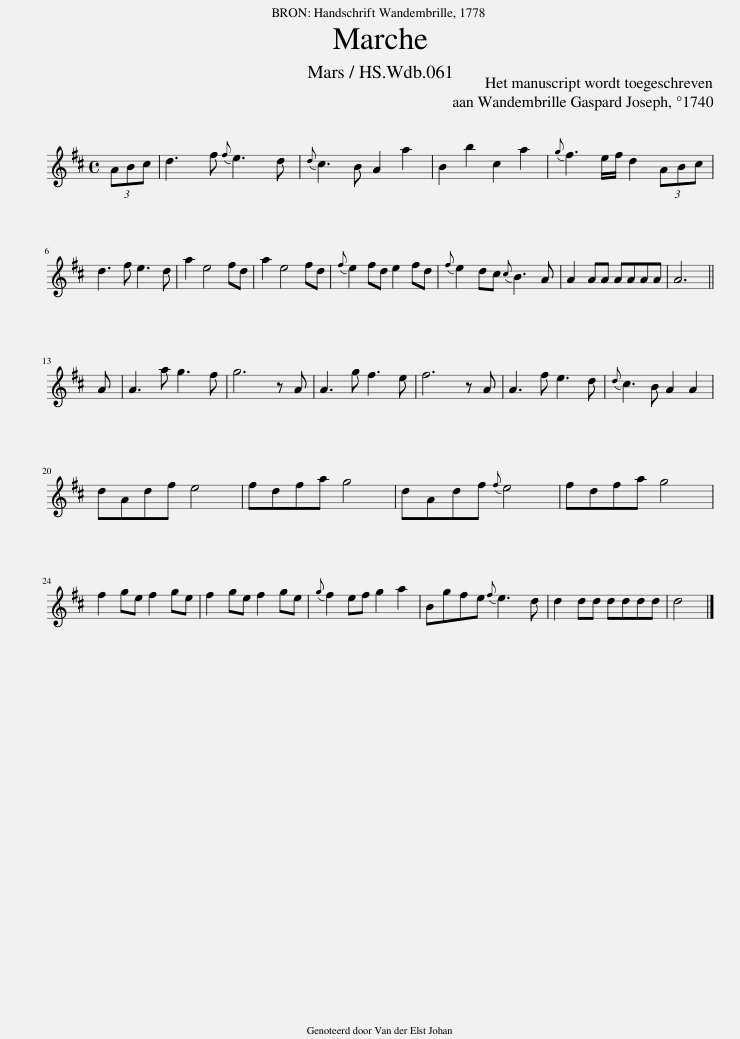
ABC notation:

X:1
L:1/8
M:4/4
I:linebreak $
K:D
V:1 treble
V:1
 (3ABc | d3 f{f} e3 d |{d} c3 B A2 a2 | B2 b2 c2 a2 |{g} f3 e/f/ d2 (3ABc |$ %5
 d3 f e3 d | a2 e4 fd | a2 e4 fd |{f} e2 fd e2 fd |{f} e2 dc{c} B3 A | %10
 A2 AA AAAA | A6 ||$ A | A3 a g3 f | g6 z A | %15
 A3 g f3 e | f6 z A | A3 f e3 d |{d} c3 B A2 A2 |$ dAdf e4 | %20
 fdfa g4 | dAdf{f} e4 | fdfa g4 |$ f2 ge f2 ge | f2 ge f2 ge | %25
{g} f2 ef g2 a2 | Bgfe{f} e3 d | d2 dd dddd | d4 |] %29
